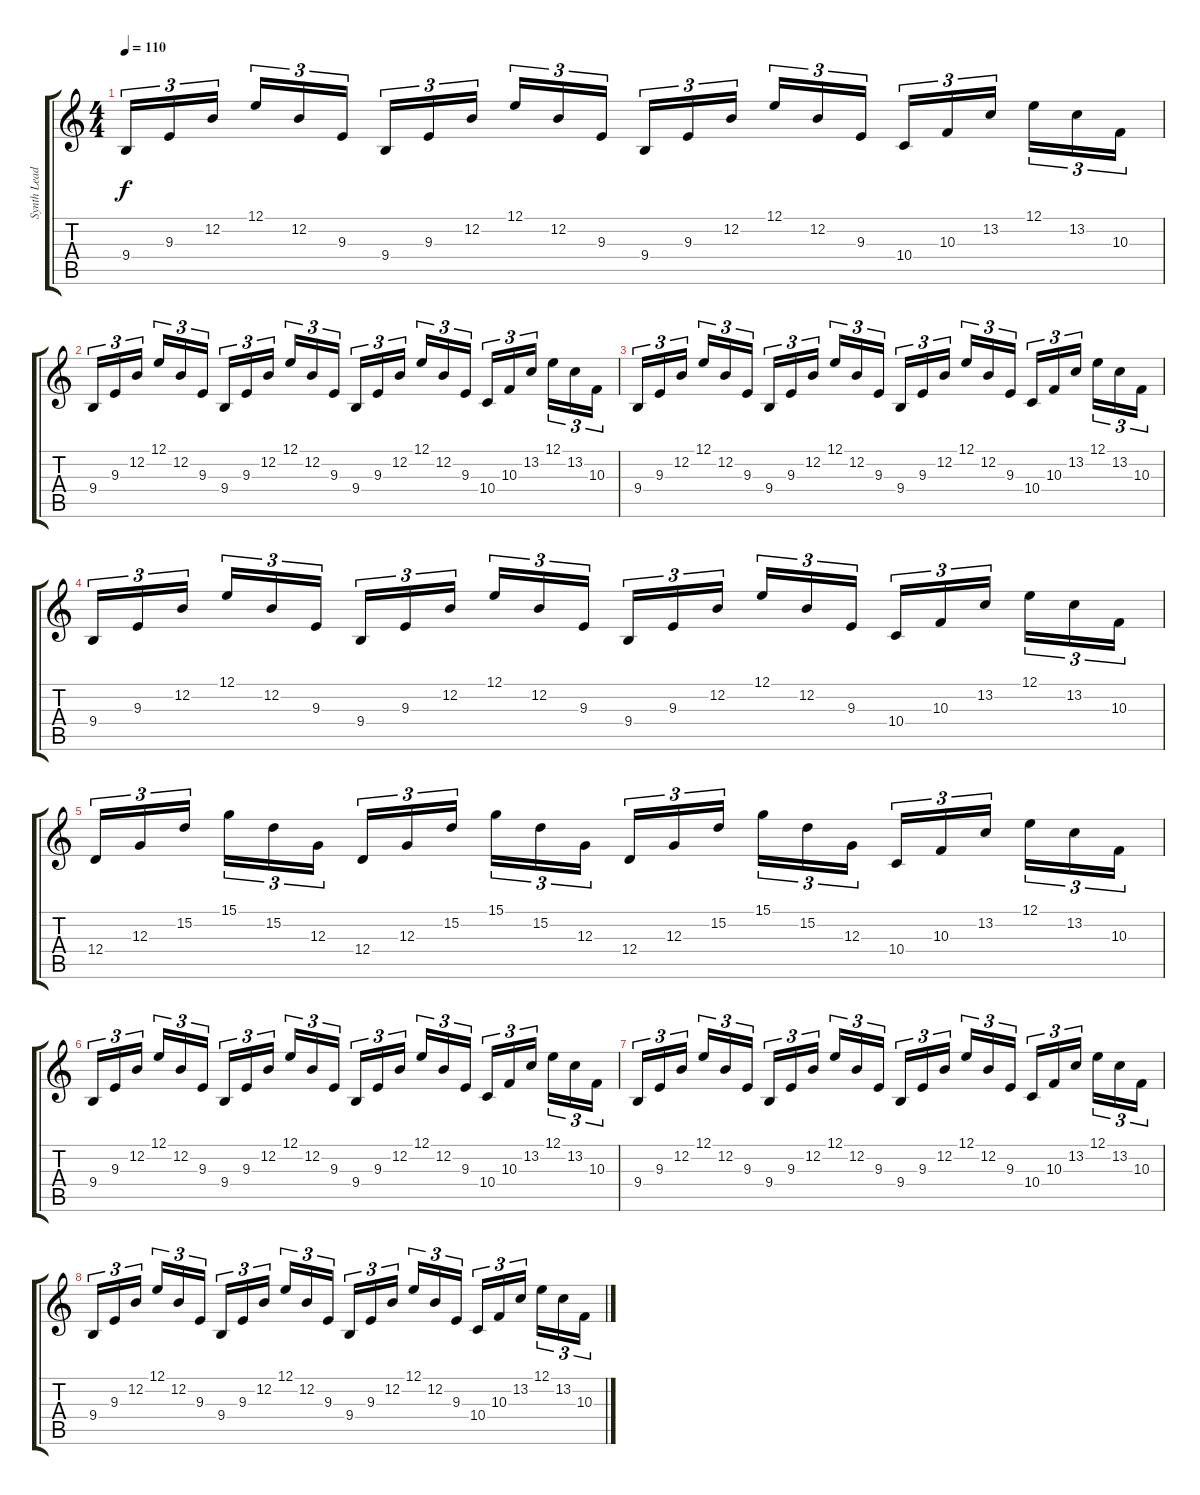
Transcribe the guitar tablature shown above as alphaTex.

\track ("Synth Lead - Solo" "Synth Lead") {instrument lead5charang}
\staff {score tabs}
\tuning (E4 B3 G3 D3 A2 E2) {hide}
\ts (4 4)
\tempo 110
\clef g2
\ks c
9.4.16{tu (3 2) dy f volume 9} 9.3.16{tu (3 2)} 12.2.16{tu (3 2)} 12.1.16{tu (3 2)} 12.2.16{tu (3 2)} 9.3.16{tu (3 2)} 9.4.16{tu (3 2)} 9.3.16{tu (3 2)} 12.2.16{tu (3 2)} 12.1.16{tu (3 2)} 12.2.16{tu (3 2)} 9.3.16{tu (3 2)} 9.4.16{tu (3 2) volume 9} 9.3.16{tu (3 2)} 12.2.16{tu (3 2)} 12.1.16{tu (3 2)} 12.2.16{tu (3 2)} 9.3.16{tu (3 2)} 10.4.16{tu (3 2)} 10.3.16{tu (3 2)} 13.2.16{tu (3 2)} 12.1.16{tu (3 2)} 13.2.16{tu (3 2)} 10.3.16{tu (3 2)} |
9.4.16{tu (3 2) volume 9} 9.3.16{tu (3 2)} 12.2.16{tu (3 2)} 12.1.16{tu (3 2)} 12.2.16{tu (3 2)} 9.3.16{tu (3 2)} 9.4.16{tu (3 2)} 9.3.16{tu (3 2)} 12.2.16{tu (3 2)} 12.1.16{tu (3 2)} 12.2.16{tu (3 2)} 9.3.16{tu (3 2)} 9.4.16{tu (3 2) volume 9} 9.3.16{tu (3 2)} 12.2.16{tu (3 2)} 12.1.16{tu (3 2)} 12.2.16{tu (3 2)} 9.3.16{tu (3 2)} 10.4.16{tu (3 2)} 10.3.16{tu (3 2)} 13.2.16{tu (3 2)} 12.1.16{tu (3 2)} 13.2.16{tu (3 2)} 10.3.16{tu (3 2)} |
9.4.16{tu (3 2) volume 9} 9.3.16{tu (3 2)} 12.2.16{tu (3 2)} 12.1.16{tu (3 2)} 12.2.16{tu (3 2)} 9.3.16{tu (3 2)} 9.4.16{tu (3 2)} 9.3.16{tu (3 2)} 12.2.16{tu (3 2)} 12.1.16{tu (3 2)} 12.2.16{tu (3 2)} 9.3.16{tu (3 2)} 9.4.16{tu (3 2) volume 9} 9.3.16{tu (3 2)} 12.2.16{tu (3 2)} 12.1.16{tu (3 2)} 12.2.16{tu (3 2)} 9.3.16{tu (3 2)} 10.4.16{tu (3 2)} 10.3.16{tu (3 2)} 13.2.16{tu (3 2)} 12.1.16{tu (3 2)} 13.2.16{tu (3 2)} 10.3.16{tu (3 2)} |
9.4.16{tu (3 2) volume 9} 9.3.16{tu (3 2)} 12.2.16{tu (3 2)} 12.1.16{tu (3 2)} 12.2.16{tu (3 2)} 9.3.16{tu (3 2)} 9.4.16{tu (3 2)} 9.3.16{tu (3 2)} 12.2.16{tu (3 2)} 12.1.16{tu (3 2)} 12.2.16{tu (3 2)} 9.3.16{tu (3 2)} 9.4.16{tu (3 2) volume 9} 9.3.16{tu (3 2)} 12.2.16{tu (3 2)} 12.1.16{tu (3 2)} 12.2.16{tu (3 2)} 9.3.16{tu (3 2)} 10.4.16{tu (3 2)} 10.3.16{tu (3 2)} 13.2.16{tu (3 2)} 12.1.16{tu (3 2)} 13.2.16{tu (3 2)} 10.3.16{tu (3 2)} |
12.4.16{tu (3 2) volume 9} 12.3.16{tu (3 2)} 15.2.16{tu (3 2)} 15.1.16{tu (3 2)} 15.2.16{tu (3 2)} 12.3.16{tu (3 2)} 12.4.16{tu (3 2)} 12.3.16{tu (3 2)} 15.2.16{tu (3 2)} 15.1.16{tu (3 2)} 15.2.16{tu (3 2)} 12.3.16{tu (3 2)} 12.4.16{tu (3 2) volume 9} 12.3.16{tu (3 2)} 15.2.16{tu (3 2)} 15.1.16{tu (3 2)} 15.2.16{tu (3 2)} 12.3.16{tu (3 2)} 10.4.16{tu (3 2)} 10.3.16{tu (3 2)} 13.2.16{tu (3 2)} 12.1.16{tu (3 2)} 13.2.16{tu (3 2)} 10.3.16{tu (3 2)} |
9.4.16{tu (3 2) volume 9} 9.3.16{tu (3 2)} 12.2.16{tu (3 2)} 12.1.16{tu (3 2)} 12.2.16{tu (3 2)} 9.3.16{tu (3 2)} 9.4.16{tu (3 2)} 9.3.16{tu (3 2)} 12.2.16{tu (3 2)} 12.1.16{tu (3 2)} 12.2.16{tu (3 2)} 9.3.16{tu (3 2)} 9.4.16{tu (3 2) volume 9} 9.3.16{tu (3 2)} 12.2.16{tu (3 2)} 12.1.16{tu (3 2)} 12.2.16{tu (3 2)} 9.3.16{tu (3 2)} 10.4.16{tu (3 2)} 10.3.16{tu (3 2)} 13.2.16{tu (3 2)} 12.1.16{tu (3 2)} 13.2.16{tu (3 2)} 10.3.16{tu (3 2)} |
9.4.16{tu (3 2) volume 9} 9.3.16{tu (3 2)} 12.2.16{tu (3 2)} 12.1.16{tu (3 2)} 12.2.16{tu (3 2)} 9.3.16{tu (3 2)} 9.4.16{tu (3 2)} 9.3.16{tu (3 2)} 12.2.16{tu (3 2)} 12.1.16{tu (3 2)} 12.2.16{tu (3 2)} 9.3.16{tu (3 2)} 9.4.16{tu (3 2) volume 9} 9.3.16{tu (3 2)} 12.2.16{tu (3 2)} 12.1.16{tu (3 2)} 12.2.16{tu (3 2)} 9.3.16{tu (3 2)} 10.4.16{tu (3 2)} 10.3.16{tu (3 2)} 13.2.16{tu (3 2)} 12.1.16{tu (3 2)} 13.2.16{tu (3 2)} 10.3.16{tu (3 2)} |
9.4.16{tu (3 2) volume 9} 9.3.16{tu (3 2)} 12.2.16{tu (3 2)} 12.1.16{tu (3 2)} 12.2.16{tu (3 2)} 9.3.16{tu (3 2)} 9.4.16{tu (3 2)} 9.3.16{tu (3 2)} 12.2.16{tu (3 2)} 12.1.16{tu (3 2)} 12.2.16{tu (3 2)} 9.3.16{tu (3 2)} 9.4.16{tu (3 2) volume 9} 9.3.16{tu (3 2)} 12.2.16{tu (3 2)} 12.1.16{tu (3 2)} 12.2.16{tu (3 2)} 9.3.16{tu (3 2)} 10.4.16{tu (3 2)} 10.3.16{tu (3 2)} 13.2.16{tu (3 2)} 12.1.16{tu (3 2)} 13.2.16{tu (3 2)} 10.3.16{tu (3 2)}
